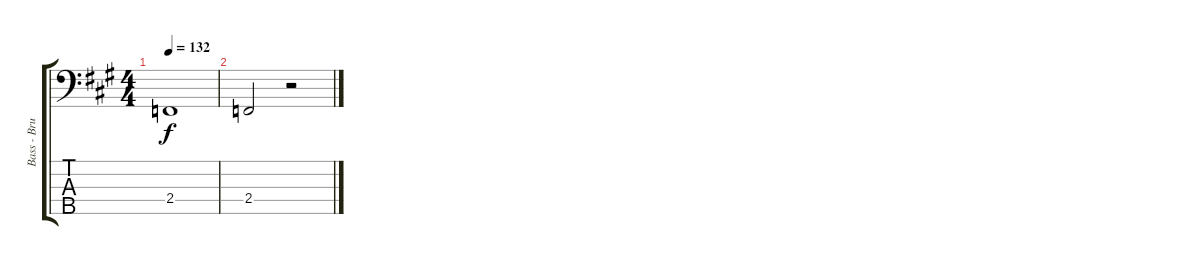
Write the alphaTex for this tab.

\track ("Bass - Bruno Ravel" "Bass - Bru") {instrument electricbassfinger}
\staff {score tabs}
\tuning (Gb2 Db2 Ab1 Eb1 Bb0) {hide}
\ts (4 4)
\tempo 132
\clef f4
\ks a
2.4{t}.1{dy f} |
2.4.2 r.2
